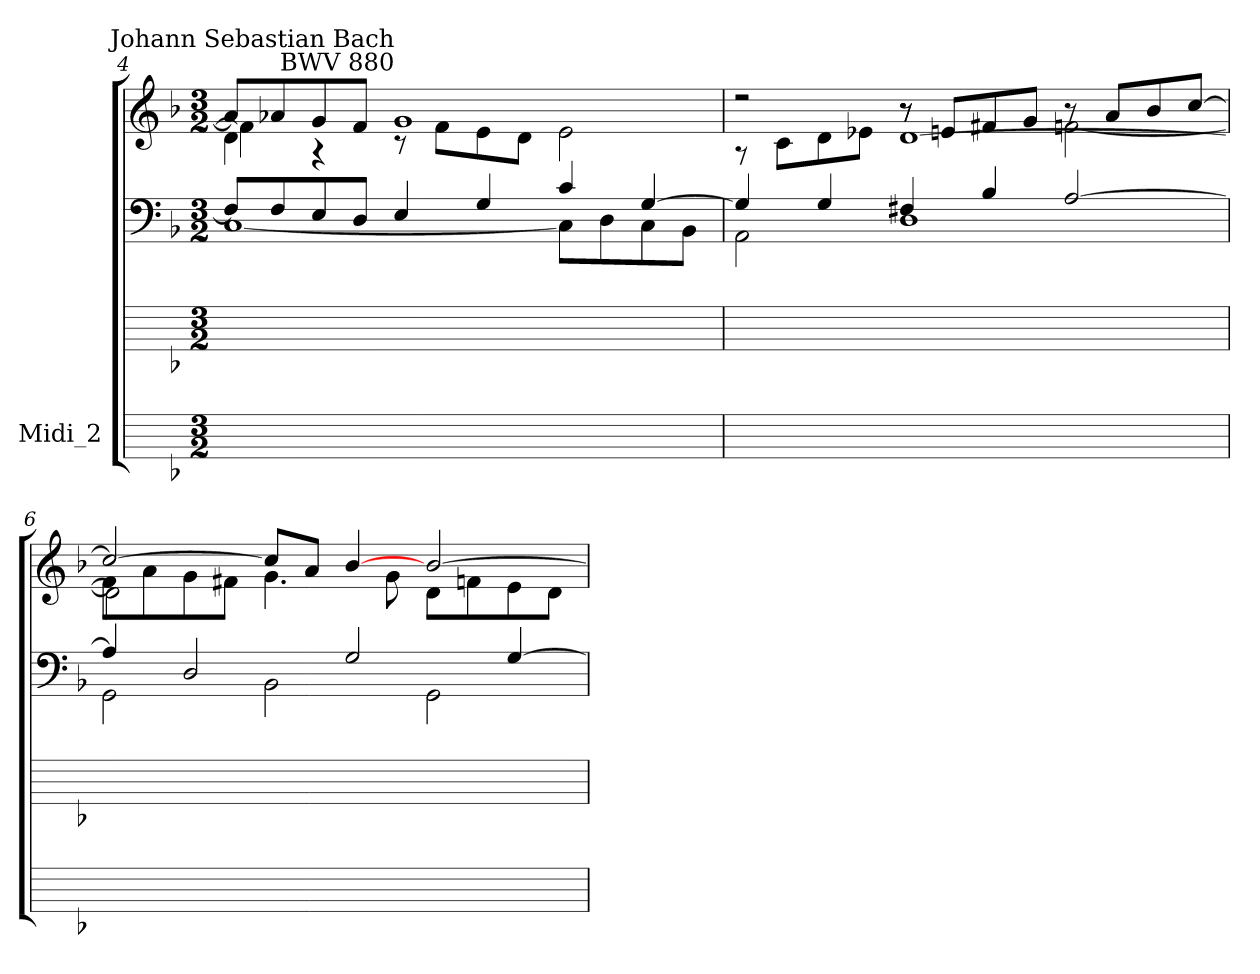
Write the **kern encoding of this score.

**kern	**kern	**kern	**kern
*part1	*part1	*part1	*part1
*staff4	*staff3	*staff2	*staff1
*I"Midi_2	*	*	*
*	*	*clefF4	*clefG2
*k[b-]	*k[b-]	*k[b-]	*k[b-]
*F:	*F:	*F:	*F:
*M3/2	*M3/2	*M3/2	*M3/2
=4	=4	=4	=4
*	*	*^	*^
*	*	*	*	*	*^
1.ryy	1.ryy	8FL]	[1C\	8a-/L]	4d\	4f\]
.	.	8F	.	8a-/	.	.
.	.	8E	.	8g/	4r	4ryy
.	.	8DJ	.	8f/J	.	.
!	!	!	!	!LO:TX:a:rj:t=Johann Sebastian Bach\nBWV 880	!	!
.	.	4E/	.	1g/	8r	2ryy
.	.	.	.	.	8f\L	.
.	.	4G/	.	.	8e\	.
.	.	.	.	.	8d\J	.
.	.	4c/	8CL]	.	2e\	2ryy
.	.	.	8D	.	.	.
.	.	[4G/	8C	.	.	.
.	.	.	8BB-J	.	.	.
!!LO:LB:g=z	!!	!!
=5	=5	=5	=5	=5	=5	=5
1.ryy	1.ryy	4G/]	2AA\	2r	8r	2ryy
.	.	.	.	.	8c\L	.
.	.	4G/	.	.	8d\	.
.	.	.	.	.	8e-X\J	.
.	.	4F#X/	1D\	8r	8r	[1d\
.	.	.	.	8en/L	8ryy	.
.	.	4B-/	.	8f#X/	4ryy	.
.	.	.	.	8g/J	.	.
.	.	[2A/	.	8r	[2f\	.
.	.	.	.	8a/L	.	.
.	.	.	.	8b-/	.	.
.	.	.	.	[8cc/J	.	.
=6	=6	=6	=6	=6	=6	=6
1.ryy	1.ryy	4A/]	2GG\	2cc/_	8f\L]	2d\]
.	.	.	.	.	8a\	.
.	.	2D/	.	.	8g\	.
.	.	.	.	.	8f#X\J	.
.	.	.	2BB-\	8cc/L]	4.g\	2ryy
.	.	.	.	8a/J	.	.
.	.	2G/	.	[4b-/	.	.
.	.	.	.	.	8g\	.
.	.	.	2GG\	[2b-/	8dL	2ryy
.	.	.	.	.	8fn	.
.	.	[4G/	.	.	8e	.
.	.	.	.	.	8d\J	.
*	*	*v	*v	*	*	*
*	*	*	*v	*v	*v
=	=	=	=
*-	*-	*-	*-
